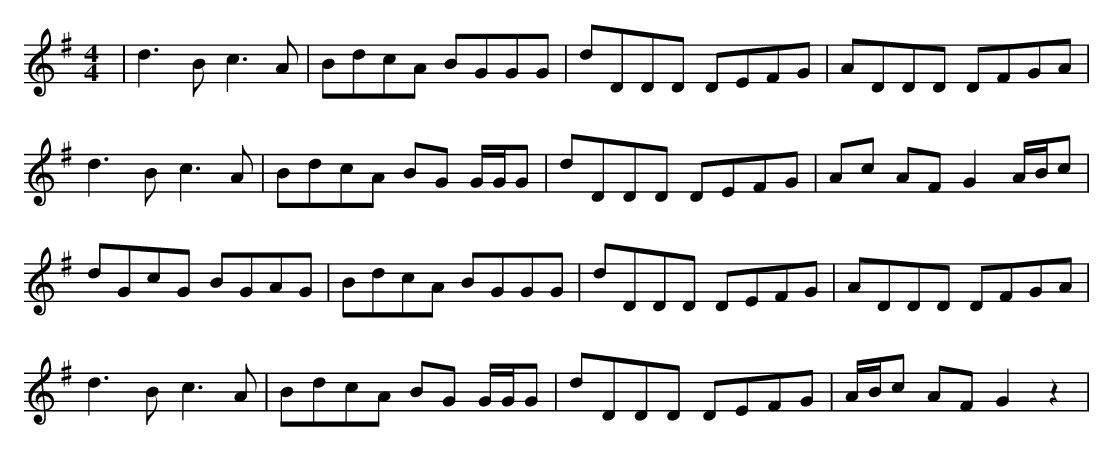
X:1
M:4/4
K:G
|d3Bc3A|BdcA BGGG|dDDD DEFG|ADDD DFGA|
d3Bc3A|BdcA BG G/G/G|dDDD DEFG|Ac AF G2 A/B/c|
dGcG BGAG|BdcA BGGG|dDDD DEFG|ADDD DFGA|
d3Bc3A|BdcA BG G/G/G|dDDD DEFG|A/B/c AF G2 z2|
